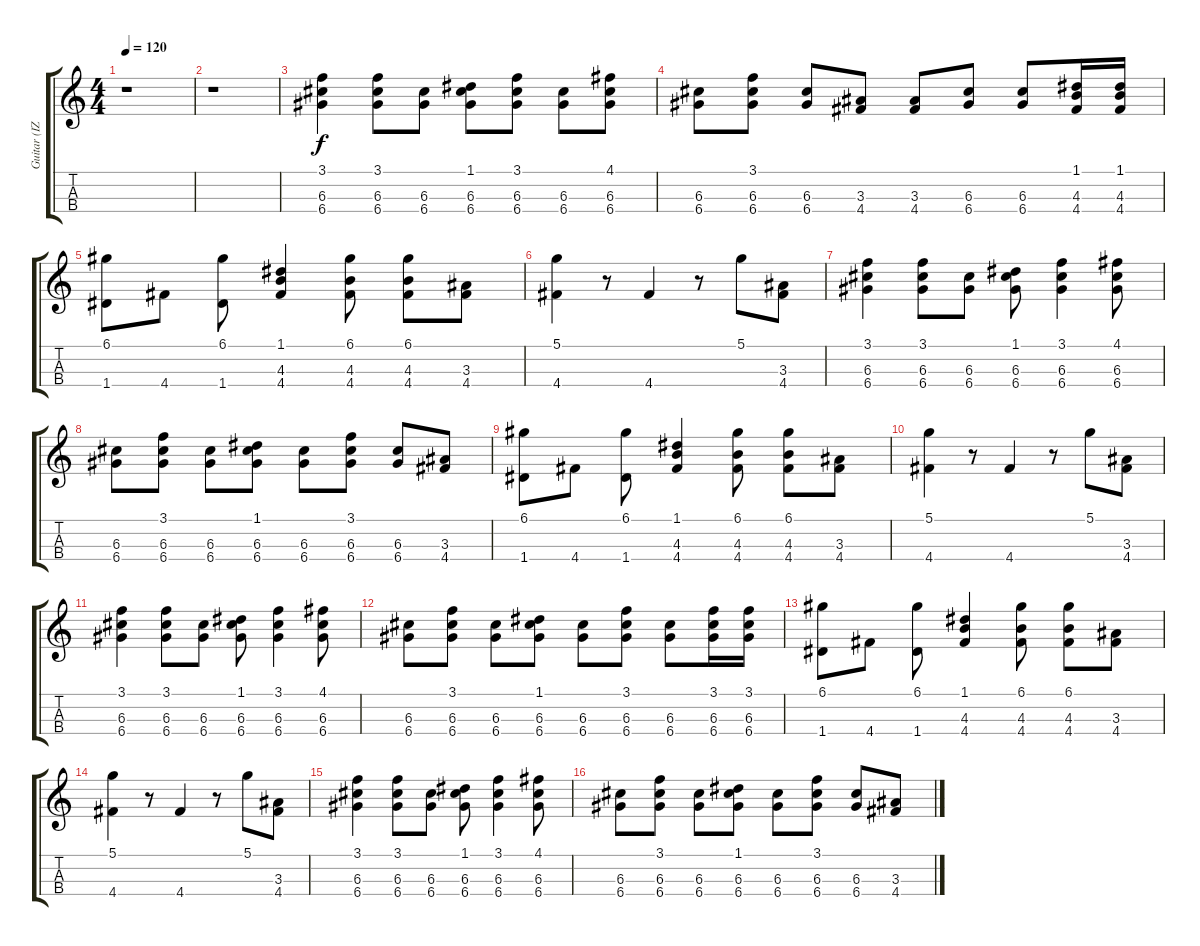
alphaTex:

\track ("Guitar (IZZY)" "Guitar (IZ") {instrument acousticguitarnylon}
\staff {score tabs}
\tuning (D4 B4 G3 D3) {hide}
\ts (4 4)
\tempo 120
\clef g2
\ks c
r.1{dy f} |
r.1 |
(3.1 6.3 6.4).4 (3.1 6.3 6.4).8 (6.3 6.4).8 (1.1 6.3 6.4).8 (3.1 6.3 6.4).8 (6.3 6.4).8 (4.1 6.3 6.4).8 |
(6.3 6.4).8 (3.1 6.3 6.4).8 (6.3 6.4).8 (3.3 4.4).8 (3.3 4.4).8 (6.3 6.4).8 (6.3 6.4).8 (1.1 4.3 4.4).16 (1.1 4.3 4.4).16 |
(6.1 1.4).8 4.4.8 (6.1 1.4).8 (1.1 4.3 4.4).4 (6.1 4.3 4.4).8 (6.1 4.3 4.4).8 (3.3 4.4).8 |
(5.1 4.4).4 r.8 4.4.4 r.8 5.1.8 (3.3 4.4).8 |
(3.1 6.3 6.4).4 (3.1 6.3 6.4).8 (6.3 6.4).8 (1.1 6.3 6.4).8 (3.1 6.3 6.4).4 (4.1 6.3 6.4).8 |
(6.3 6.4).8 (3.1 6.3 6.4).8 (6.3 6.4).8 (1.1 6.3 6.4).8 (6.3 6.4).8 (3.1 6.3 6.4).8 (6.3 6.4).8 (3.3 4.4).8 |
(6.1 1.4).8 4.4.8 (6.1 1.4).8 (1.1 4.3 4.4).4 (6.1 4.3 4.4).8 (6.1 4.3 4.4).8 (3.3 4.4).8 |
(5.1 4.4).4 r.8 4.4.4 r.8 5.1.8 (3.3 4.4).8 |
(3.1 6.3 6.4).4 (3.1 6.3 6.4).8 (6.3 6.4).8 (1.1 6.3 6.4).8 (3.1 6.3 6.4).4 (4.1 6.3 6.4).8 |
(6.3 6.4).8 (3.1 6.3 6.4).8 (6.3 6.4).8 (1.1 6.3 6.4).8 (6.3 6.4).8 (3.1 6.3 6.4).8 (6.3 6.4).8 (3.1 6.3 6.4).16 (3.1 6.3 6.4).16 |
(6.1 1.4).8 4.4.8 (6.1 1.4).8 (1.1 4.3 4.4).4 (6.1 4.3 4.4).8 (6.1 4.3 4.4).8 (3.3 4.4).8 |
(5.1 4.4).4 r.8 4.4.4 r.8 5.1.8 (3.3 4.4).8 |
(3.1 6.3 6.4).4 (3.1 6.3 6.4).8 (6.3 6.4).8 (1.1 6.3 6.4).8 (3.1 6.3 6.4).4 (4.1 6.3 6.4).8 |
(6.3 6.4).8 (3.1 6.3 6.4).8 (6.3 6.4).8 (1.1 6.3 6.4).8 (6.3 6.4).8 (3.1 6.3 6.4).8 (6.3 6.4).8 (3.3 4.4).8
